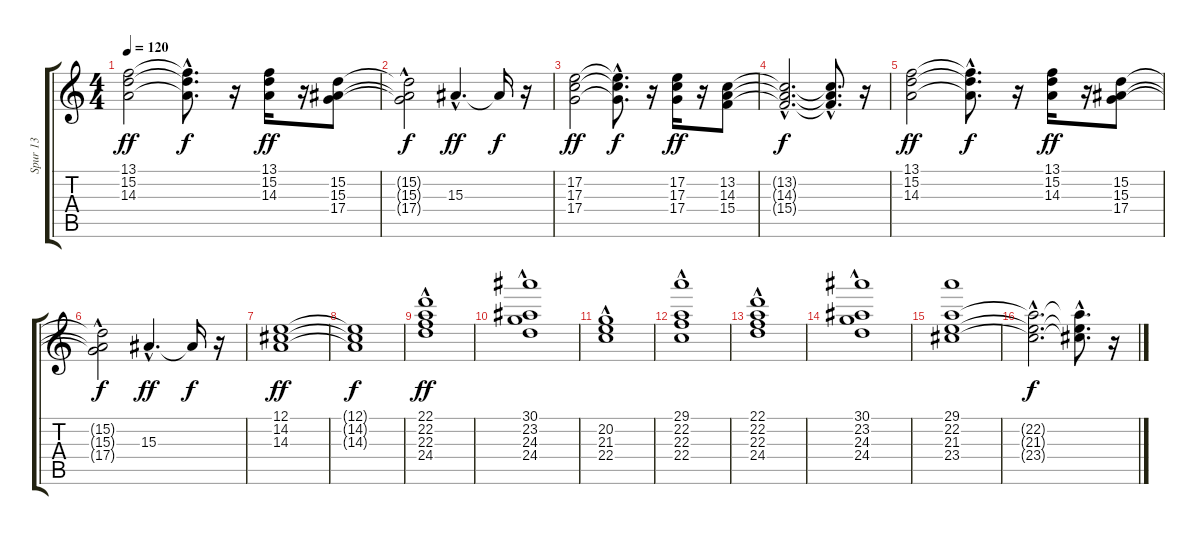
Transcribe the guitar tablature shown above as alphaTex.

\track ("Spur 13" "Spur 13") {instrument synthstrings1}
\staff {score tabs}
\tuning (E4 B3 G3 D3 A2 E2) {hide}
\ts (4 4)
\tempo 120
\clef g2
\ks c
(13.1 15.2 14.3).2{dy ff} (13.1{hac t} 15.2{hac t} 14.3{hac t}).8{d dy f} r.16 (13.1 15.2 14.3).16{dy ff} r.16 (15.2 15.3 17.4).8 |
(15.2{hac t} 15.3{t} 17.4{hac t}).2{dy f} 15.3{hac}.4{d dy ff} 15.3{t}.16{dy f} r.16 |
(17.2 17.3 17.4).2{dy ff} (17.2{hac t} 17.3{hac t} 17.4{hac t}).8{d dy f} r.16 (17.2 17.3 17.4).16{dy ff} r.16 (13.2 14.3 15.4).8 |
(13.2{hac t} 14.3{hac t} 15.4{hac t}).2{d dy f} (13.2{hac t} 14.3{hac t} 15.4{hac t}).8{d} r.16 |
(13.1 15.2 14.3).2{dy ff} (13.1{hac t} 15.2{hac t} 14.3{hac t}).8{d dy f} r.16 (13.1 15.2 14.3).16{dy ff} r.16 (15.2 15.3 17.4).8 |
(15.2{hac t} 15.3{t} 17.4{hac t}).2{dy f} 15.3{hac}.4{d dy ff} 15.3{t}.16{dy f} r.16 |
(12.1 14.2 14.3).1{dy ff} |
(12.1{t} 14.2{t} 14.3{t}).1{dy f} |
(22.1 22.2{hac} 22.3{hac} 24.4{hac}).1{dy ff} |
(30.1 23.2{hac} 24.3{hac} 24.4{hac}).1 |
(20.2{hac} 21.3{hac} 22.4{hac}).1 |
(29.1 22.2{hac} 22.3{hac} 22.4{hac}).1 |
(22.1 22.2{hac} 22.3{hac} 24.4{hac}).1 |
(30.1 23.2{hac} 24.3{hac} 24.4{hac}).1 |
(29.1 22.2 21.3 23.4).1 |
(22.2{hac t} 21.3{hac t} 23.4{hac t}).2{d dy f} (22.2{hac t} 21.3{hac t} 23.4{hac t}).8{d} r.16
